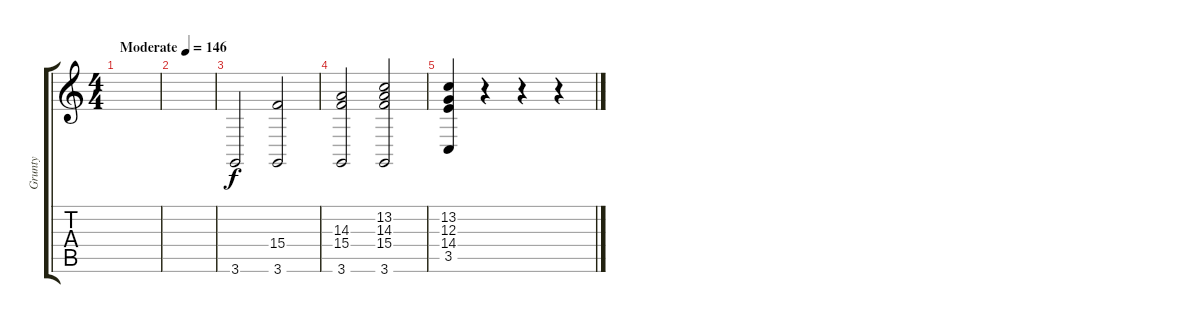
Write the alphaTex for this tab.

\track ("Grunty" "Grunty") {instrument trombone}
\staff {score tabs}
\tuning (E4 B3 G3 D3 A2 E2) {hide}
\ts (4 4)
\tempo (146 "Moderate")
\clef g2
\ks c
|
|
3.6.2 (15.4 3.6).2 |
(14.3 15.4 3.6).2 (13.2 14.3 15.4 3.6).2 |
(13.2 12.3 14.4 3.5).4 r.4 r.4 r.4
